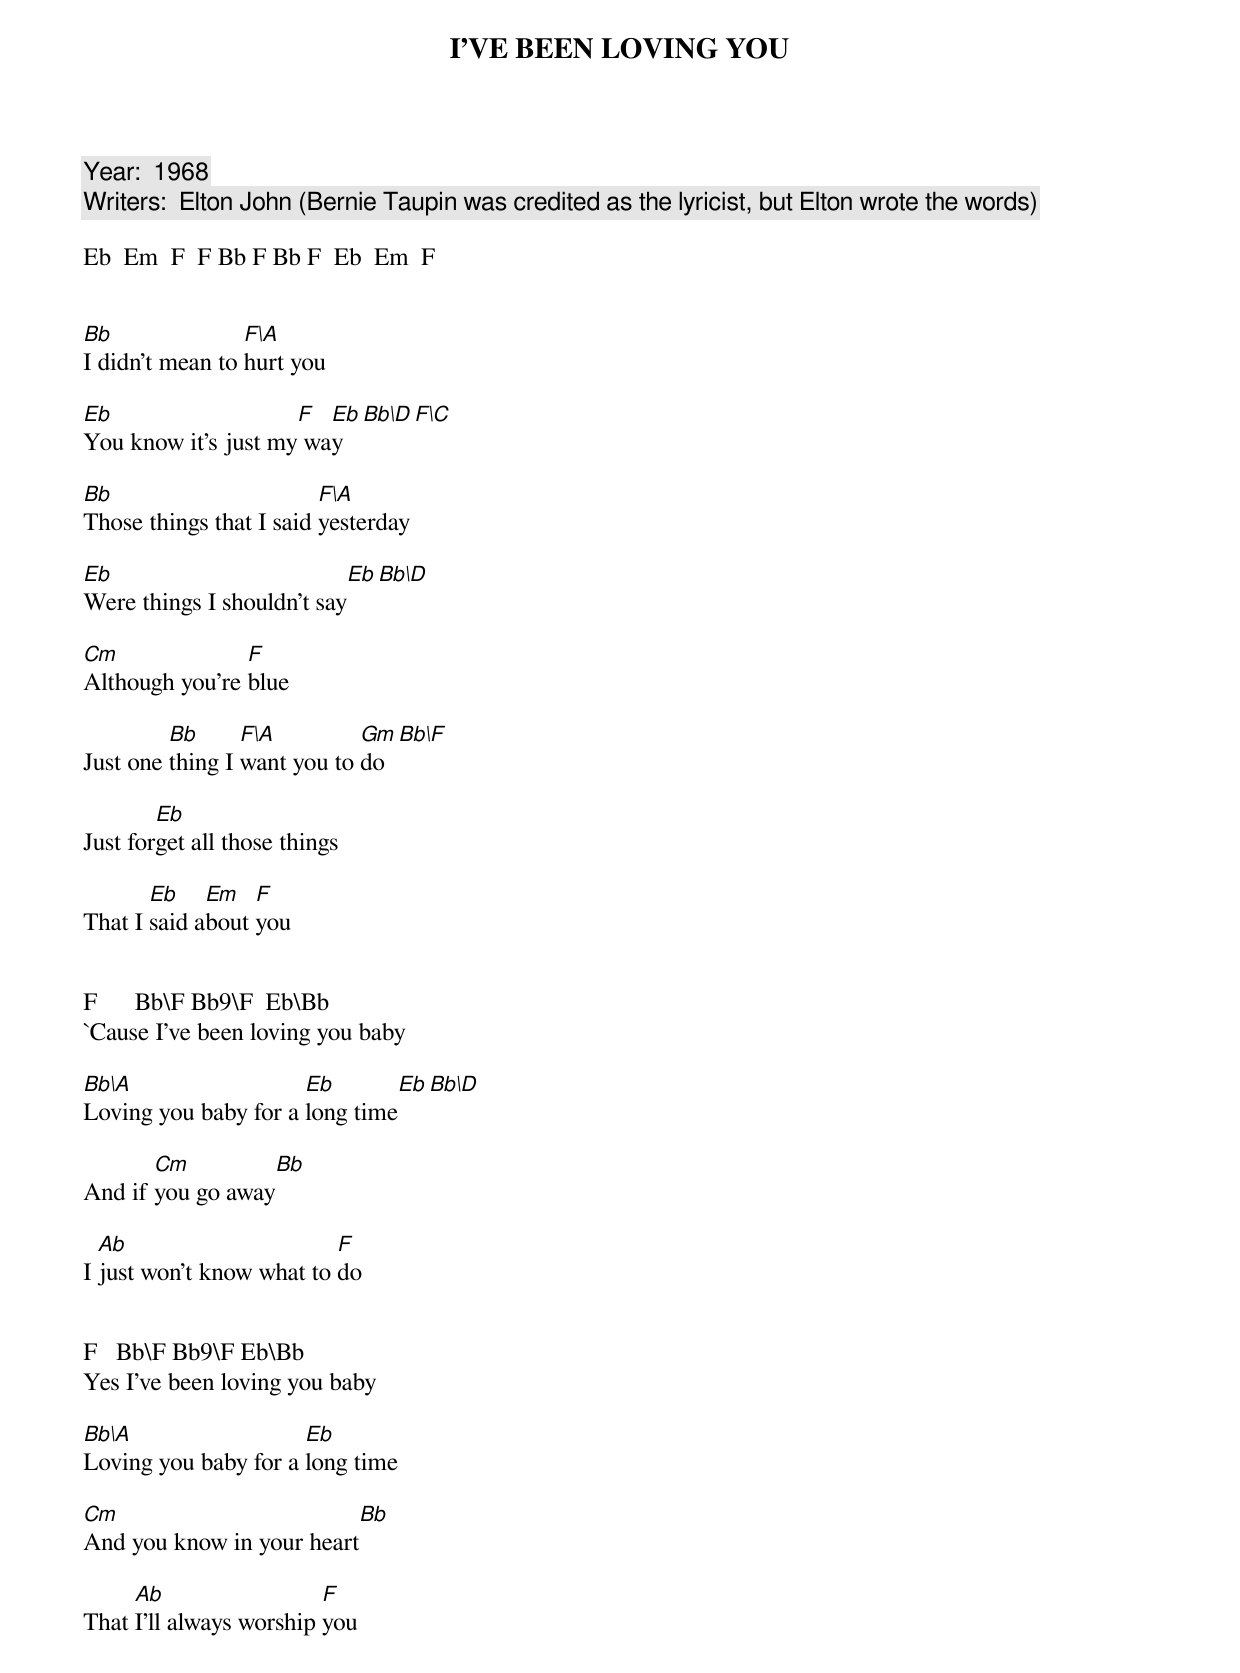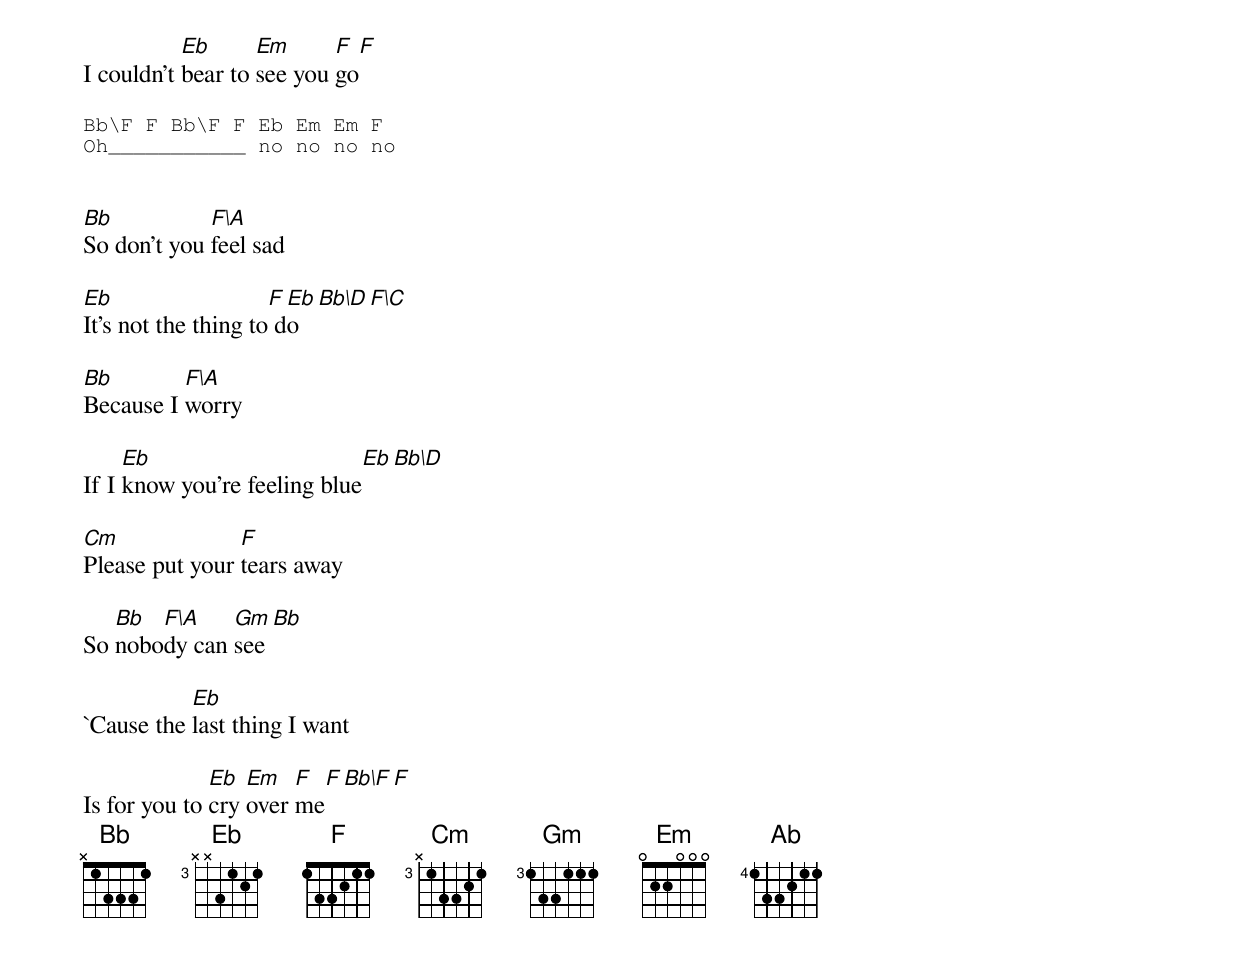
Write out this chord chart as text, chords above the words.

I'VE BEEN LOVING YOU

Year:  1968
Album:  None (Later appeared on RARE MASTERS, 1992)
Writers:  Elton John (Bernie Taupin was credited as the lyricist, but Elton wrote the words)

Eb  Em  F  F Bb F Bb F  Eb  Em  F


Bb               F\A
I didn't mean to hurt you

Eb                   F  Eb  Bb\D F\C
You know it's just my way

Bb                       F\A
Those things that I said yesterday

Eb                         Eb  Bb\D
Were things I shouldn't say

Cm              F
Although you're blue

         Bb      F\A         Gm  Bb\F
Just one thing I want you to do

        Eb
Just forget all those things

       Eb    Em   F
That I said about you


F      Bb\F Bb9\F  Eb\Bb
`Cause I've been loving you baby

Bb\A                  Eb       Eb Bb\D
Loving you baby for a long time

       Cm         Bb
And if you go away

  Ab                      F
I just won't know what to do


F   Bb\F Bb9\F Eb\Bb
Yes I've been loving you baby

Bb\A                  Eb
Loving you baby for a long time

Cm                        Bb
And you know in your heart

     Ab                  F
That I'll always worship you


           Eb      Em      F  F
I couldn't bear to see you go

Bb\F F Bb\F F Eb Em Em F
Oh___________ no no no no


Bb           F\A
So don't you feel sad

Eb                   F Eb Bb\D F\C
It's not the thing to do

Bb        F\A
Because I worry

     Eb                      Eb  Bb\D
If I know you're feeling blue

Cm              F
Please put your tears away

   Bb  F\A    Gm  Bb
So nobody can see

           Eb
`Cause the last thing I want

              Eb  Em   F  F Bb\F F
Is for you to cry over me
